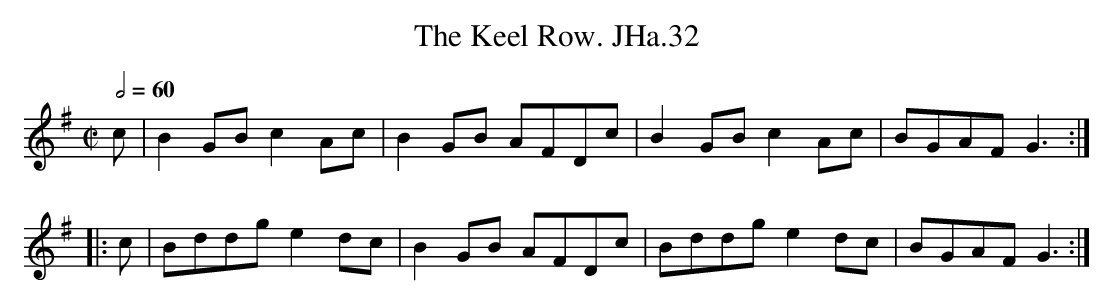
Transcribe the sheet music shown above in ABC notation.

X:1
T:Keel Row. JHa.32, The
M:C|
L:1/8
Q:2/4=60
K:G
c | B2GB c2Ac | B2GB AFDc | B2GB c2Ac | BGAF G3:|
|: c | Bddg e2dc | B2GB AFDc | Bddg e2dc | BGAF G3:|
